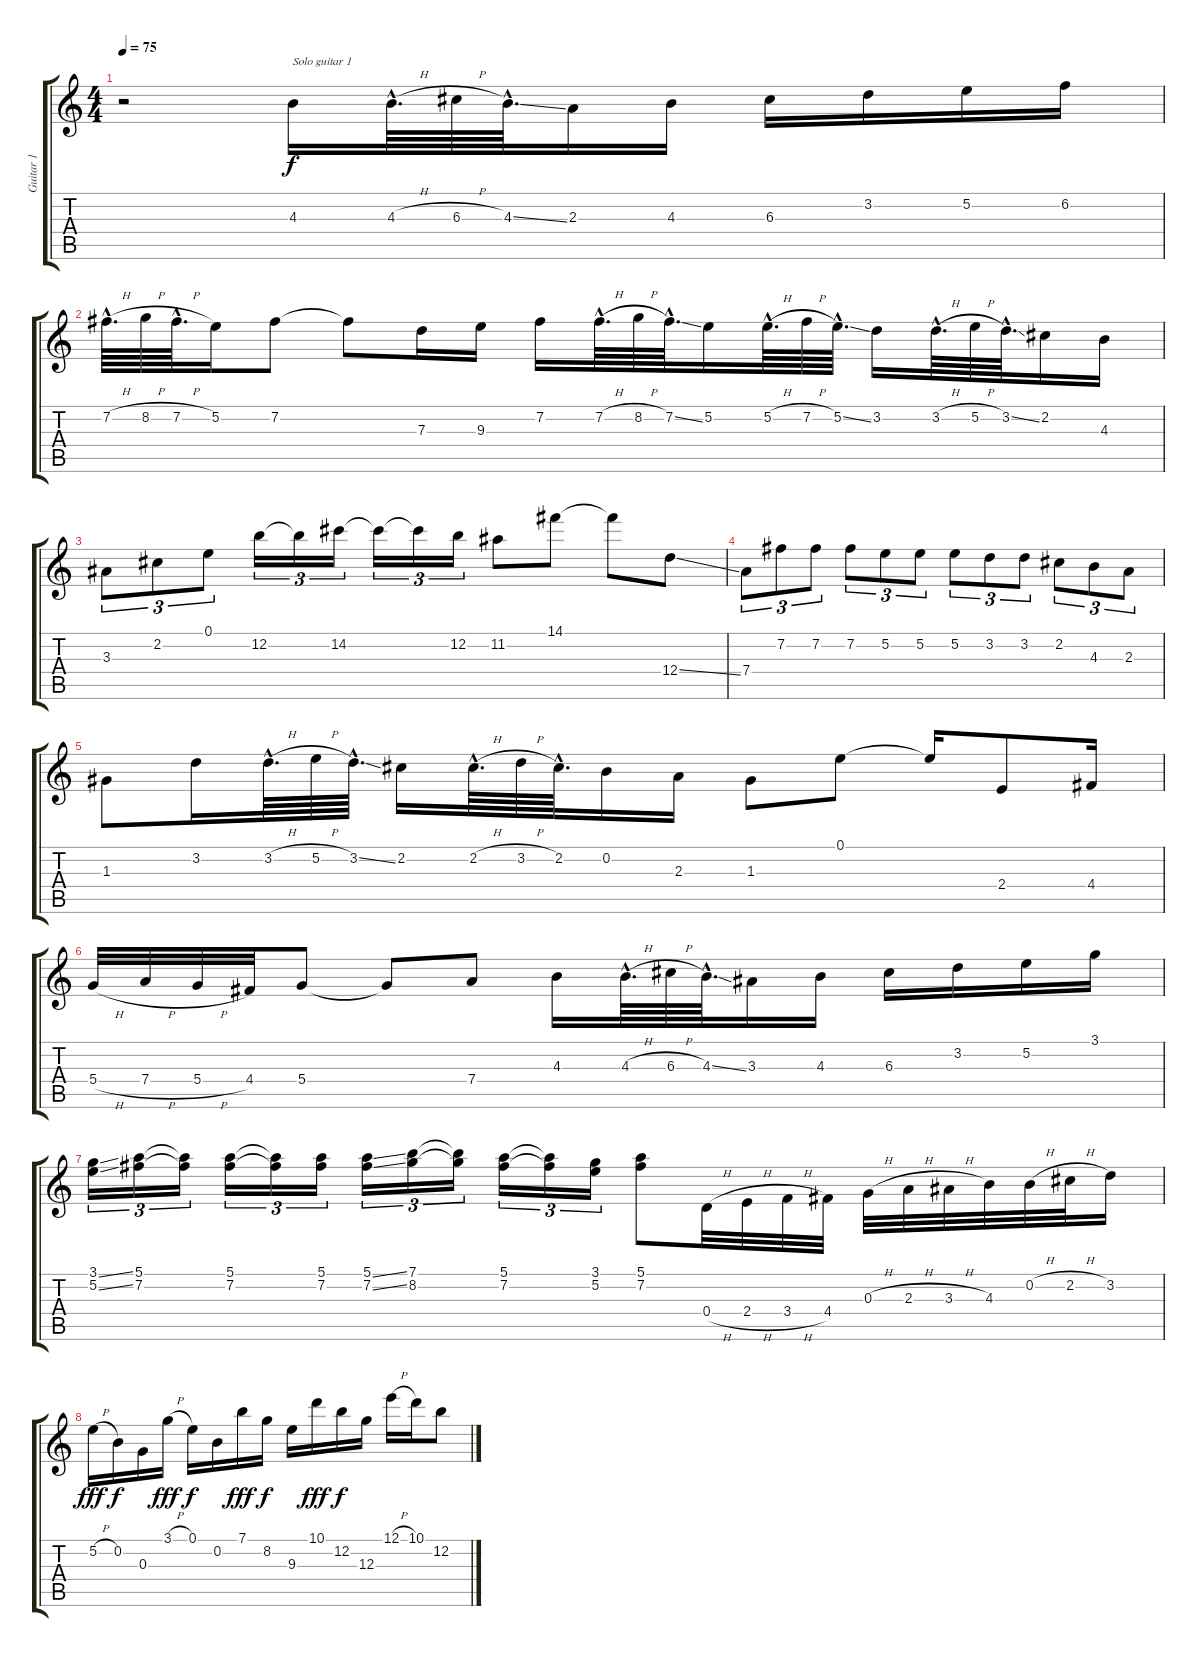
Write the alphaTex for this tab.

\track ("Guitar 1" "Guitar 1") {instrument acousticguitarnylon}
\staff {score tabs}
\tuning (E4 B3 G3 D3 A2 E2) {hide}
\ts (4 4)
\tempo 75
\clef g2
\ks c
r.2{dy fff volume 16 instrument acousticguitarsteel} 4.3.16{txt "Solo guitar 1" dy f} 4.3{h hac}.64{d} 6.3{h}.64 4.3{ss hac}.64{d} 2.3.16 4.3.16 6.3.16 3.2.16 5.2.16 6.2.16 |
7.2{h hac}.64{d} 8.2{h}.64 7.2{h hac}.64{d} 5.2.16 7.2.8 7.2{t}.8 7.3.16 9.3.16 7.2.16 7.2{h hac}.64{d} 8.2{h}.64 7.2{ss hac}.64{d} 5.2.16 5.2{h hac}.64{d} 7.2{h}.64 5.2{ss hac}.64{d} 3.2.16 3.2{h hac}.64{d} 5.2{h}.64 3.2{ss hac}.64{d} 2.2.16 4.3.16 |
3.3.8{tu (3 2)} 2.2.8{tu (3 2)} 0.1.8{tu (3 2)} 12.2.16{tu (3 2)} 12.2{t}.16{tu (3 2)} 14.2.16{tu (3 2)} 14.2{t}.16{tu (3 2)} 14.2{t}.16{tu (3 2)} 12.2.16{tu (3 2)} 11.2.8 14.1.8 14.1{t}.8 12.4{ss}.8 |
7.4.8{tu (3 2)} 7.2.8{tu (3 2)} 7.2.8{tu (3 2)} 7.2.8{tu (3 2)} 5.2.8{tu (3 2)} 5.2.8{tu (3 2)} 5.2.8{tu (3 2)} 3.2.8{tu (3 2)} 3.2.8{tu (3 2)} 2.2.8{tu (3 2)} 4.3.8{tu (3 2)} 2.3.8{tu (3 2)} |
1.3.8 3.2.16 3.2{h hac}.64{d} 5.2{h}.64 3.2{ss hac}.64{d} 2.2.16 2.2{h hac}.64{d} 3.2{h}.64 2.2{hac}.64{d} 0.2.16 2.3.16 1.3.8 0.1.8 0.1{t}.16 2.4.8 4.4.16 |
5.4{h}.32 7.4{h}.32 5.4{h}.32 4.4.32 5.4.8 5.4{t}.8 7.4.8 4.3.16 4.3{h hac}.64{d} 6.3{h}.64 4.3{ss hac}.64{d} 3.3.16 4.3.16 6.3.16 3.2.16 5.2.16 3.1.16 |
(3.1{ss} 5.2{ss}).16{tu (3 2)} (5.1 7.2).16{tu (3 2)} (5.1{t} 7.2{t}).16{tu (3 2)} (5.1 7.2).16{tu (3 2)} (5.1{t} 7.2{t}).16{tu (3 2)} (5.1 7.2).16{tu (3 2)} (5.1{ss} 7.2{ss}).16{tu (3 2)} (7.1 8.2).16{tu (3 2)} (7.1{t} 8.2{t}).16{tu (3 2)} (5.1 7.2).16{tu (3 2)} (5.1{t} 7.2{t}).16{tu (3 2)} (3.1 5.2).16{tu (3 2)} (5.1 7.2).8 0.4{h}.32 2.4{h}.32 3.4{h}.32 4.4.32 0.3{h}.32 2.3{h}.32 3.3{h}.32 4.3.32 0.2{h}.32 2.2{h}.32 3.2.16 |
5.2{h}.16{dy fff} 0.2.16{dy f} 0.3.16 3.1{h}.16{dy fff} 0.1.16{dy f} 0.2.16 7.1.16{dy fff} 8.2.16{dy f} 9.3.16 10.1.16{dy fff} 12.2.16{dy f} 12.3.16 12.1{h}.16 10.1.16 12.2{ss}.8
